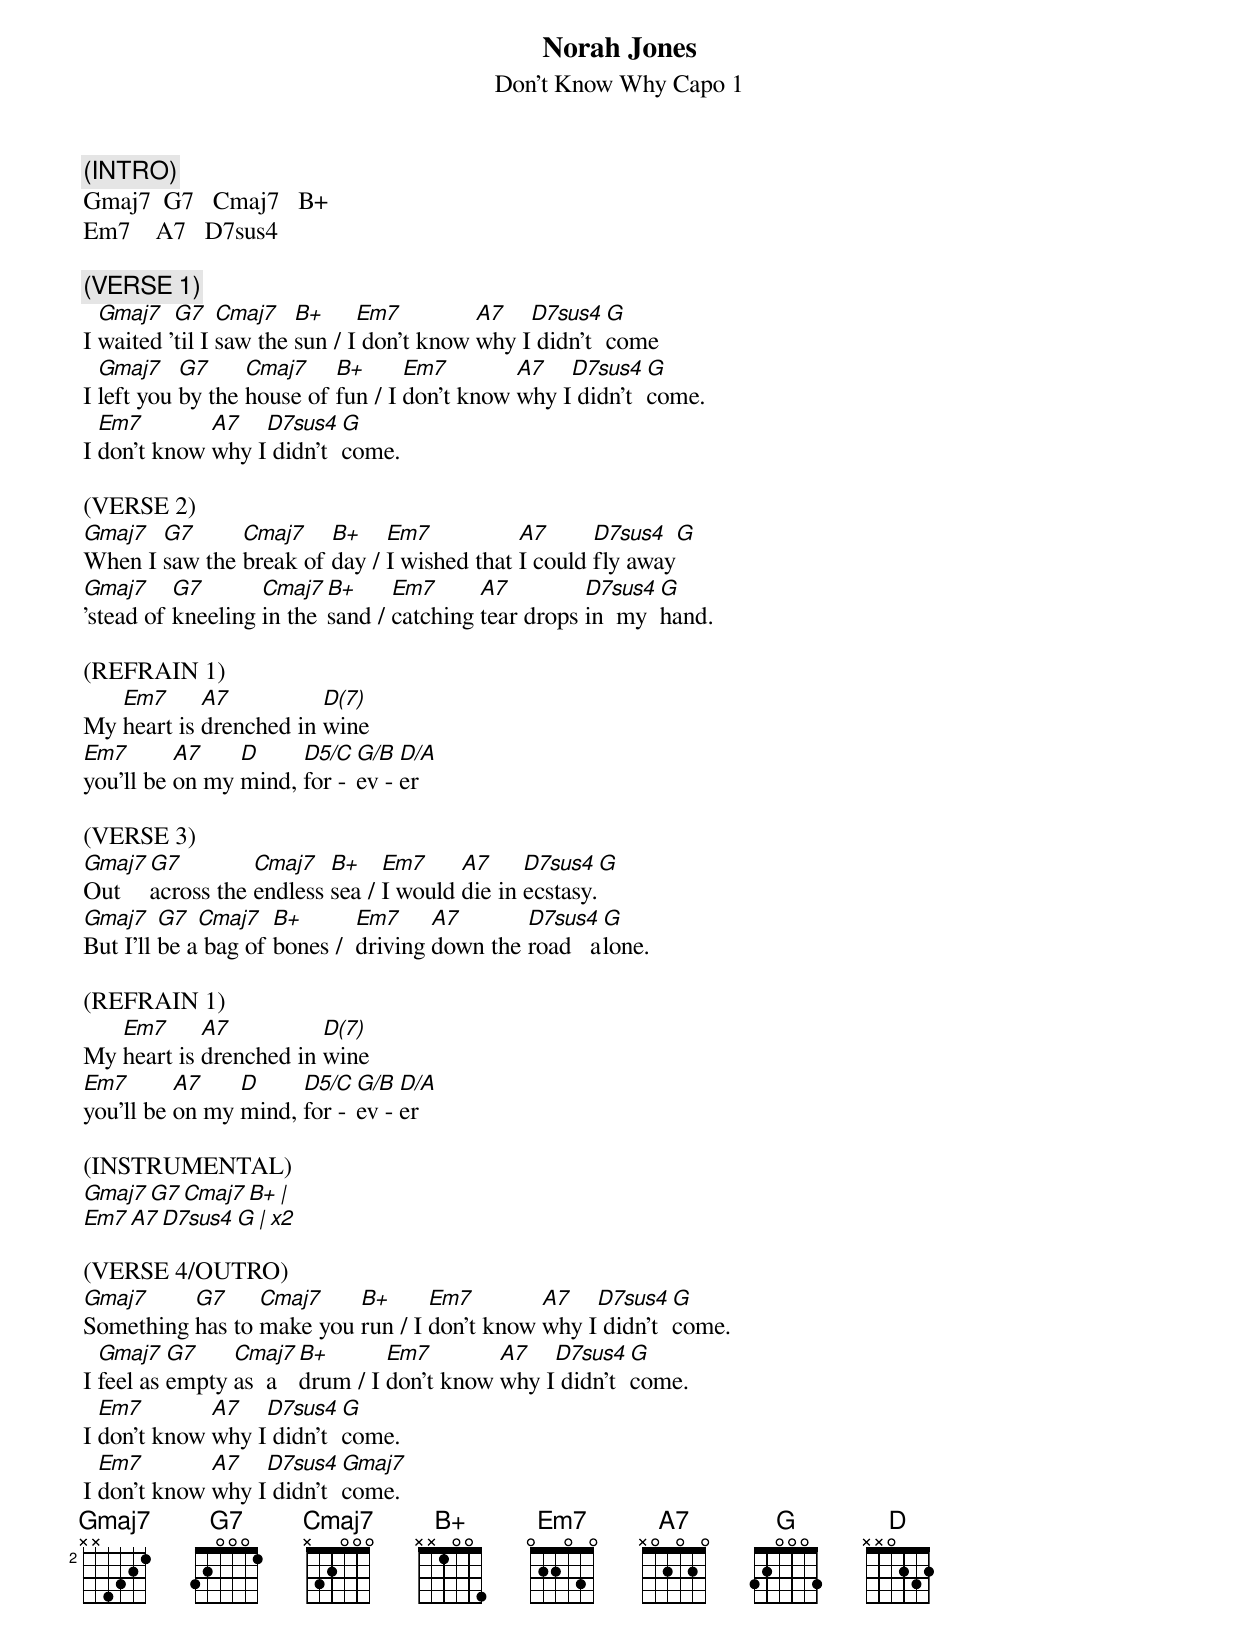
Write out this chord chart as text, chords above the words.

Norah Jones
Don't Know Why Capo 1

(INTRO)
Gmaj7  G7   Cmaj7   B+
Em7    A7   D7sus4

(VERSE 1)
  Gmaj7   G7    Cmaj7   B+     Em7         A7   D7sus4  G
I waited 'til I saw the sun / I don't know why I didn't come
  Gmaj7    G7     Cmaj7    B+      Em7        A7   D7sus4  G
I left you by the house of fun / I don't know why I didn't come.
  Em7        A7   D7sus4  G
I don't know why I didn't come.

(VERSE 2)
Gmaj7  G7      Cmaj7    B+    Em7           A7      D7sus4     G
When I saw the break of day / I wished that I could fly away
Gmaj7     G7       Cmaj7  B+     Em7      A7         D7sus4  G
'stead of kneeling in the sand / catching tear drops in  my  hand.

(REFRAIN 1)
   Em7      A7          D(7)
My heart is drenched in wine
Em7       A7    D     D5/C  G/B  D/A
you'll be on my mind, for - ev - er

(VERSE 3)
Gmaj7  G7         Cmaj7   B+    Em7     A7     D7sus4   G
Out    across the endless sea / I would die in ecstasy.
Gmaj7    G7  Cmaj7   B+       Em7     A7       D7sus4  G
But I'll be a bag of bones /  driving down the road   alone.

(REFRAIN 1)
   Em7      A7          D(7)
My heart is drenched in wine
Em7       A7    D     D5/C  G/B  D/A
you'll be on my mind, for - ev - er

(INSTRUMENTAL)
Gmaj7 G7   Cmaj7   B+ |
Em7   A7   D7sus4  G  |  x2

(VERSE 4/OUTRO)
Gmaj7     G7     Cmaj7    B+      Em7        A7   D7sus4  G
Something has to make you run / I don't know why I didn't come.
  Gmaj7   G7    Cmaj7  B+       Em7        A7   D7sus4  G
I feel as empty as  a  drum / I don't know why I didn't come.
  Em7        A7   D7sus4  G
I don't know why I didn't come.
  Em7        A7   D7sus4  Gmaj7
I don't know why I didn't come.
